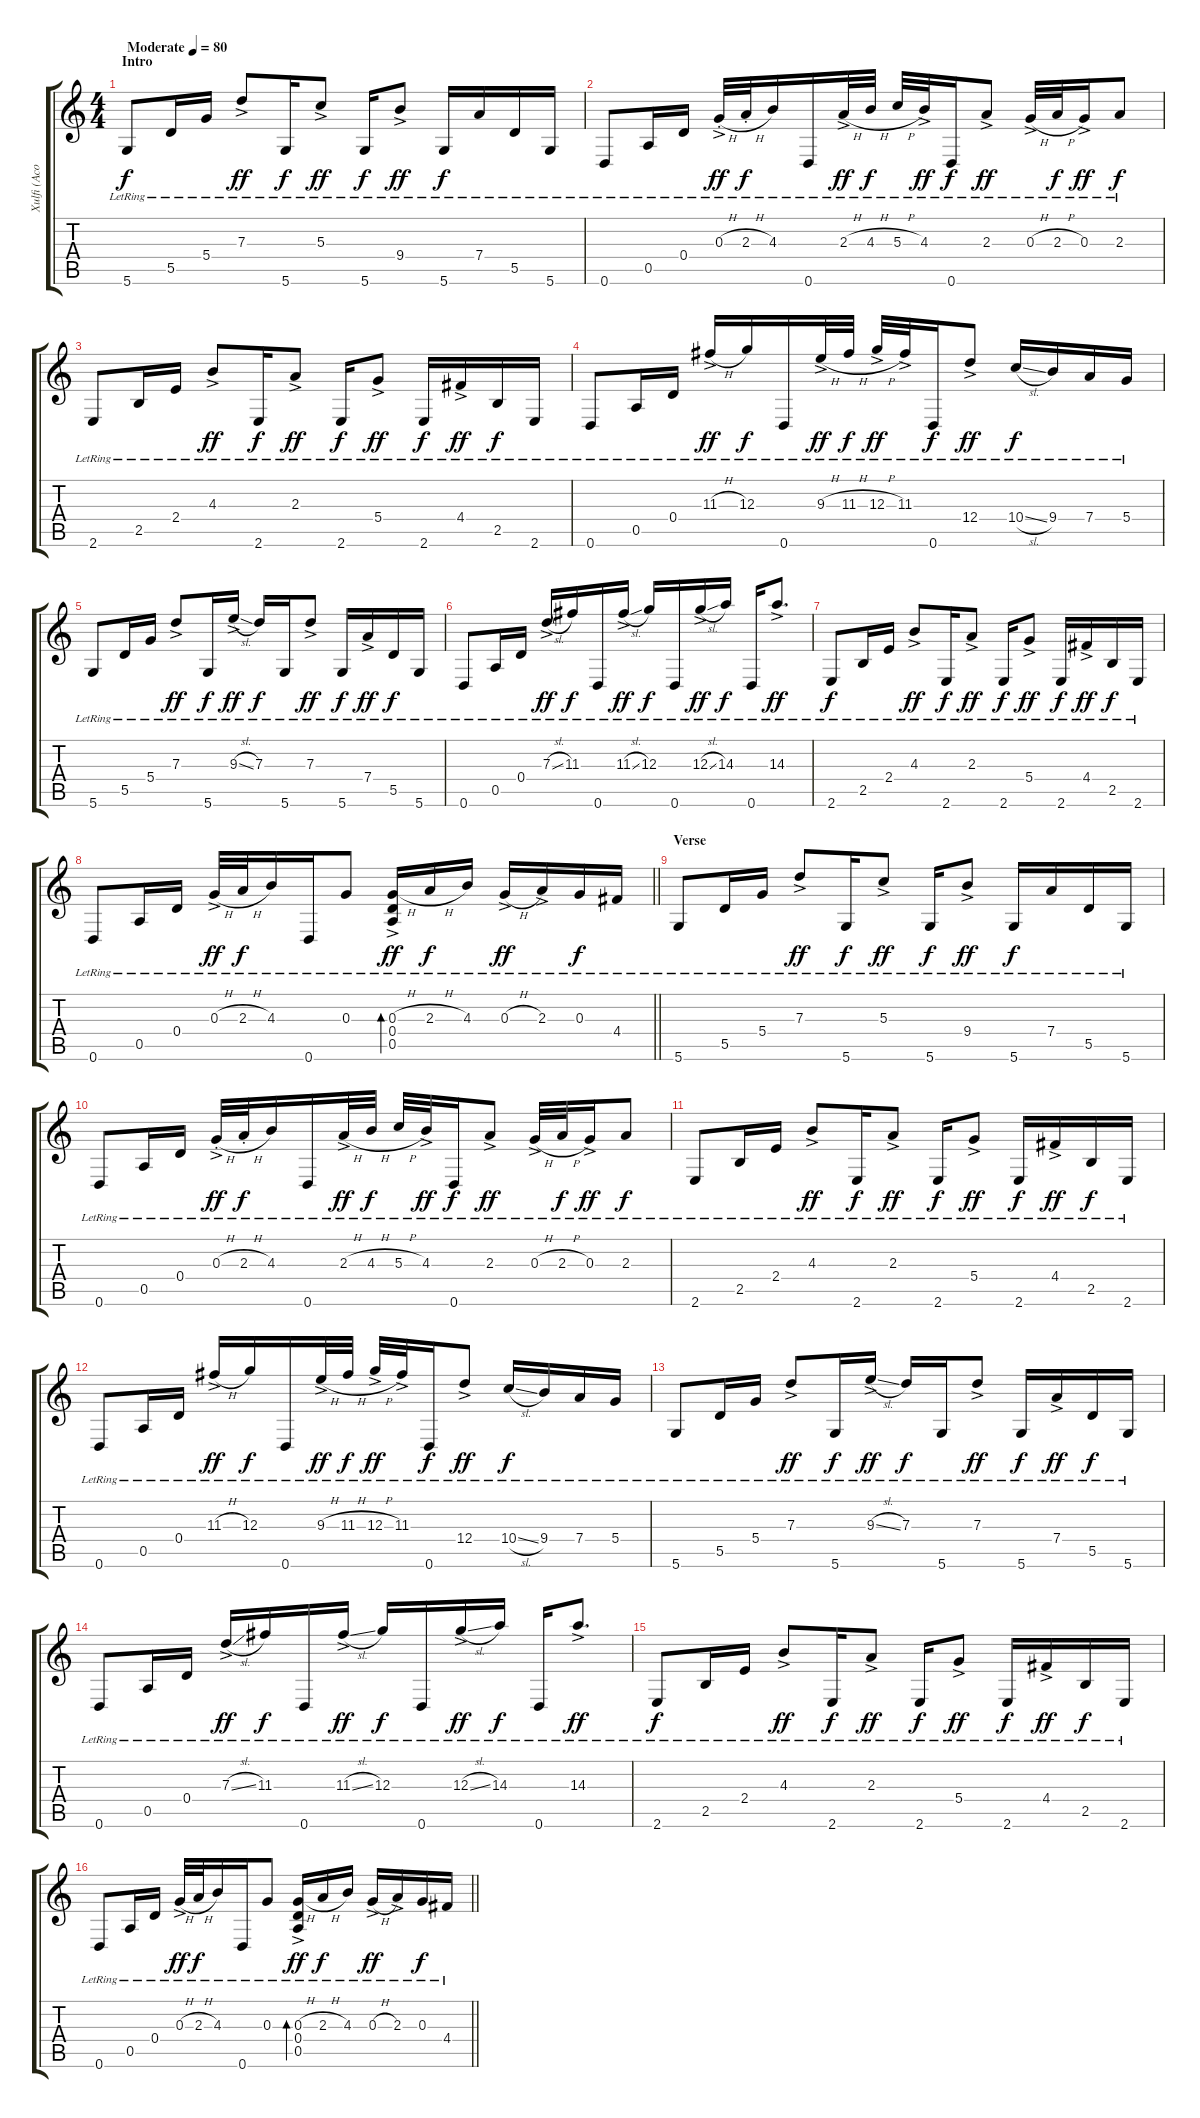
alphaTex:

\track ("Xulfi (Acoustic Right)" "Xulfi (Aco") {instrument acousticguitarsteel}
\staff {score tabs}
\tuning (D4 A3 G3 D3 A2 D2) {hide}
\ts (4 4)
\section ("" "Intro")
\tempo (80 "Moderate")
\clef g2
\ks c
5.6{lr}.8{dy f instrument acousticguitarsteel} 5.5{lr}.16 5.4{lr}.16 7.3{ac lr}.8{dy ff} 5.6{lr}.16{dy f} 5.3{ac lr}.8{dy ff} 5.6{lr}.16{dy f} 9.4{ac lr}.8{dy ff} 5.6{lr}.16{dy f} 7.4{lr}.16 5.5{lr}.16 5.6{lr}.16 |
0.6{lr}.8 0.5{lr}.16 0.4{lr}.16 0.3{h ac st lr}.32{dy ff} 2.3{h st lr}.32{dy f} 4.3{lr}.16 0.6{lr}.16 2.3{h ac lr}.32{dy ff} 4.3{h lr}.32{dy f} 5.3{h lr}.32 4.3{ac lr}.32{dy ff} 0.6{lr}.16{dy f} 2.3{ac lr}.8{dy ff} 0.3{h ac lr}.32 2.3{h lr}.32{dy f} 0.3{ac lr}.16{dy ff} 2.3{lr}.8{dy f} |
2.6{lr}.8 2.5{lr}.16 2.4{lr}.16 4.3{ac lr}.8{dy ff} 2.6{lr}.16{dy f} 2.3{ac lr}.8{dy ff} 2.6{lr}.16{dy f} 5.4{ac lr}.8{dy ff} 2.6{lr}.16{dy f} 4.4{ac lr}.16{dy ff} 2.5{lr}.16{dy f} 2.6{lr}.16 |
0.6{lr}.8 0.5{lr}.16 0.4{lr}.16 11.3{h ac lr}.16{dy ff} 12.3{lr}.16{dy f} 0.6{lr}.16 9.3{h ac lr}.32{dy ff} 11.3{h lr}.32{dy f} 12.3{h ac lr}.32{dy ff} 11.3{ac lr}.32 0.6{lr}.16{dy f} 12.4{ac lr}.8{dy ff} 10.4{sl lr}.16{dy f} 9.4{lr}.16 7.4{lr}.16 5.4{lr}.16 |
5.6{lr}.8 5.5{lr}.16 5.4{lr}.16 7.3{ac lr}.8{dy ff} 5.6{lr}.16{dy f} 9.3{sl ac lr}.16{dy ff} 7.3{lr}.16{dy f} 5.6{lr}.16 7.3{ac lr}.8{dy ff} 5.6{lr}.16{dy f} 7.4{ac lr}.16{dy ff} 5.5{lr}.16{dy f} 5.6{lr}.16 |
0.6{lr}.8 0.5{lr}.16 0.4{lr}.16 7.3{sl ac lr}.16{dy ff} 11.3{lr}.16{dy f} 0.6{lr}.16 11.3{sl ac lr}.16{dy ff} 12.3{lr}.16{dy f} 0.6{lr}.16 12.3{sl ac lr}.16{dy ff} 14.3{lr}.16{dy f} 0.6{lr}.16 14.3{ac lr}.8{d dy ff} |
2.6{lr}.8{dy f} 2.5{lr}.16 2.4{lr}.16 4.3{ac lr}.8{dy ff} 2.6{lr}.16{dy f} 2.3{ac lr}.8{dy ff} 2.6{lr}.16{dy f} 5.4{ac lr}.8{dy ff} 2.6{lr}.16{dy f} 4.4{ac lr}.16{dy ff} 2.5{lr}.16{dy f} 2.6{lr}.16 |
\barLineRight lightlight
0.6{lr}.8 0.5{lr}.16 0.4{lr}.16 0.3{h ac lr}.32{dy ff} 2.3{h lr}.32{dy f} 4.3{lr}.16 0.6{lr}.16 0.3{lr}.8 (0.3{h ac lr} 0.4{lr} 0.5{lr}).16{bd 120 dy ff} 2.3{h lr}.16{dy f} 4.3{lr}.16 0.3{h ac lr}.16{dy ff} 2.3{ac lr}.16 0.3{lr}.16{dy f} 4.4{lr}.16 |
\section ("" "Verse")
5.6{lr}.8 5.5{lr}.16 5.4{lr}.16 7.3{ac lr}.8{dy ff} 5.6{lr}.16{dy f} 5.3{ac lr}.8{dy ff} 5.6{lr}.16{dy f} 9.4{ac lr}.8{dy ff} 5.6{lr}.16{dy f} 7.4{lr}.16 5.5{lr}.16 5.6{lr}.16 |
0.6{lr}.8 0.5{lr}.16 0.4{lr}.16 0.3{h ac st lr}.32{dy ff} 2.3{h st lr}.32{dy f} 4.3{lr}.16 0.6{lr}.16 2.3{h ac lr}.32{dy ff} 4.3{h lr}.32{dy f} 5.3{h lr}.32 4.3{ac lr}.32{dy ff} 0.6{lr}.16{dy f} 2.3{ac lr}.8{dy ff} 0.3{h ac lr}.32 2.3{h lr}.32{dy f} 0.3{ac lr}.16{dy ff} 2.3{lr}.8{dy f} |
2.6{lr}.8 2.5{lr}.16 2.4{lr}.16 4.3{ac lr}.8{dy ff} 2.6{lr}.16{dy f} 2.3{ac lr}.8{dy ff} 2.6{lr}.16{dy f} 5.4{ac lr}.8{dy ff} 2.6{lr}.16{dy f} 4.4{ac lr}.16{dy ff} 2.5{lr}.16{dy f} 2.6{lr}.16 |
0.6{lr}.8 0.5{lr}.16 0.4{lr}.16 11.3{h ac lr}.16{dy ff} 12.3{lr}.16{dy f} 0.6{lr}.16 9.3{h ac lr}.32{dy ff} 11.3{h lr}.32{dy f} 12.3{h ac lr}.32{dy ff} 11.3{ac lr}.32 0.6{lr}.16{dy f} 12.4{ac lr}.8{dy ff} 10.4{sl lr}.16{dy f} 9.4{lr}.16 7.4{lr}.16 5.4{lr}.16 |
5.6{lr}.8 5.5{lr}.16 5.4{lr}.16 7.3{ac lr}.8{dy ff} 5.6{lr}.16{dy f} 9.3{sl ac lr}.16{dy ff} 7.3{lr}.16{dy f} 5.6{lr}.16 7.3{ac lr}.8{dy ff} 5.6{lr}.16{dy f} 7.4{ac lr}.16{dy ff} 5.5{lr}.16{dy f} 5.6{lr}.16 |
0.6{lr}.8 0.5{lr}.16 0.4{lr}.16 7.3{sl ac lr}.16{dy ff} 11.3{lr}.16{dy f} 0.6{lr}.16 11.3{sl ac lr}.16{dy ff} 12.3{lr}.16{dy f} 0.6{lr}.16 12.3{sl ac lr}.16{dy ff} 14.3{lr}.16{dy f} 0.6{lr}.16 14.3{ac lr}.8{d dy ff} |
2.6{lr}.8{dy f} 2.5{lr}.16 2.4{lr}.16 4.3{ac lr}.8{dy ff} 2.6{lr}.16{dy f} 2.3{ac lr}.8{dy ff} 2.6{lr}.16{dy f} 5.4{ac lr}.8{dy ff} 2.6{lr}.16{dy f} 4.4{ac lr}.16{dy ff} 2.5{lr}.16{dy f} 2.6{lr}.16 |
\barLineRight lightlight
0.6{lr}.8 0.5{lr}.16 0.4{lr}.16 0.3{h ac lr}.32{dy ff} 2.3{h lr}.32{dy f} 4.3{lr}.16 0.6{lr}.16 0.3{lr}.8 (0.3{h ac lr} 0.4{lr} 0.5{lr}).16{bd 120 dy ff} 2.3{h lr}.16{dy f} 4.3{lr}.16 0.3{h ac lr}.16{dy ff} 2.3{ac lr}.16 0.3{lr}.16{dy f} 4.4{lr}.16
